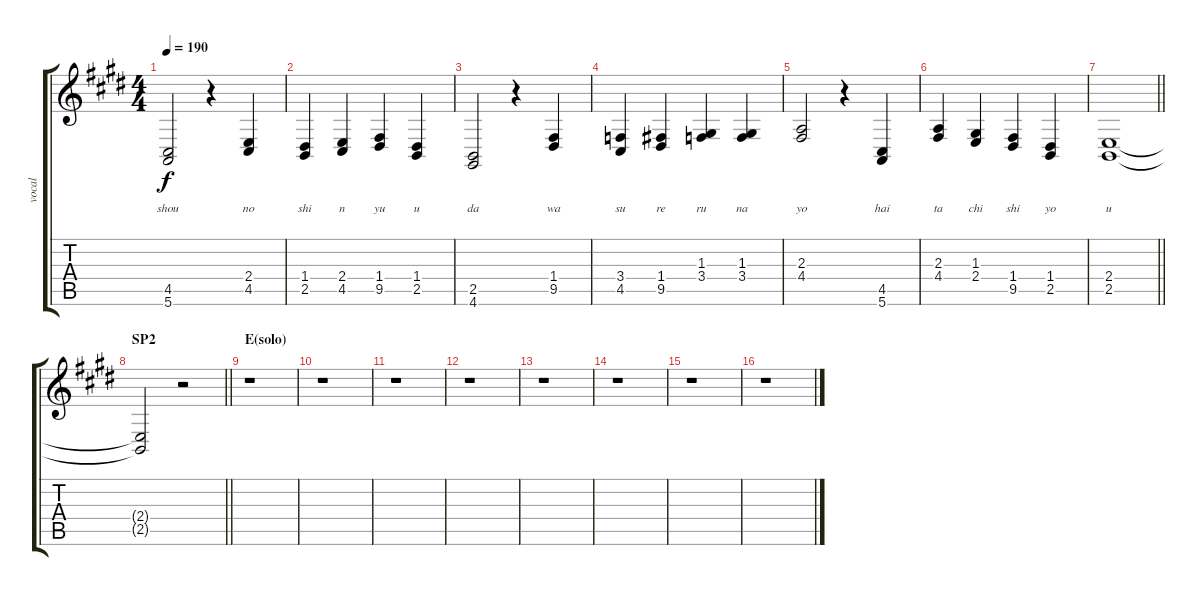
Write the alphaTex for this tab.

\track ("vocal" "vocal") {instrument acousticgrandpiano}
\staff {score tabs}
\tuning (E4 B3 G3 D3 A2 E2) {hide}
\ts (4 4)
\tempo 190
\clef g2
\ks e
(4.5 5.6).2{lyrics (0 "") lyrics (1 "") lyrics (2 "shou") lyrics (3 "") lyrics (4 "") dy f} r.4 (2.4 4.5).4{lyrics (0 "") lyrics (1 "") lyrics (2 "no") lyrics (3 "") lyrics (4 "")} |
(1.4 2.5).4{lyrics (0 "") lyrics (1 "") lyrics (2 "shi") lyrics (3 "") lyrics (4 "")} (2.4 4.5).4{lyrics (0 "") lyrics (1 "") lyrics (2 "n") lyrics (3 "") lyrics (4 "")} (1.4 9.5).4{lyrics (0 "") lyrics (1 "") lyrics (2 "yu") lyrics (3 "") lyrics (4 "")} (1.4 2.5).4{lyrics (0 "") lyrics (1 "") lyrics (2 "u") lyrics (3 "") lyrics (4 "")} |
(2.5 4.6).2{lyrics (0 "") lyrics (1 "") lyrics (2 "da") lyrics (3 "") lyrics (4 "")} r.4 (1.4 9.5).4{lyrics (0 "") lyrics (1 "") lyrics (2 "wa") lyrics (3 "") lyrics (4 "")} |
(3.4 4.5).4{lyrics (0 "") lyrics (1 "") lyrics (2 "su") lyrics (3 "") lyrics (4 "")} (1.4 9.5).4{lyrics (0 "") lyrics (1 "") lyrics (2 "re") lyrics (3 "") lyrics (4 "")} (1.3 3.4).4{lyrics (0 "") lyrics (1 "") lyrics (2 "ru") lyrics (3 "") lyrics (4 "")} (1.3 3.4).4{lyrics (0 "") lyrics (1 "") lyrics (2 "na") lyrics (3 "") lyrics (4 "")} |
(2.3 4.4).2{lyrics (0 "") lyrics (1 "") lyrics (2 "yo") lyrics (3 "") lyrics (4 "")} r.4 (4.5 5.6).4{lyrics (0 "") lyrics (1 "") lyrics (2 "hai") lyrics (3 "") lyrics (4 "")} |
(2.3 4.4).4{lyrics (0 "") lyrics (1 "") lyrics (2 "ta") lyrics (3 "") lyrics (4 "")} (1.3 2.4).4{lyrics (0 "") lyrics (1 "") lyrics (2 "chi") lyrics (3 "") lyrics (4 "")} (1.4 9.5).4{lyrics (0 "") lyrics (1 "") lyrics (2 "shi") lyrics (3 "") lyrics (4 "")} (1.4 2.5).4{lyrics (0 "") lyrics (1 "") lyrics (2 "yo") lyrics (3 "") lyrics (4 "")} |
\barLineRight lightlight
(2.4 2.5).1{lyrics (0 "") lyrics (1 "") lyrics (2 "u") lyrics (3 "") lyrics (4 "")} |
\section ("" "SP2")
\barLineRight lightlight
(2.4{t} 2.5{t}).2 r.2 |
\section ("" "E(solo)")
r.1 |
r.1 |
r.1 |
r.1 |
r.1 |
r.1 |
r.1 |
r.1
